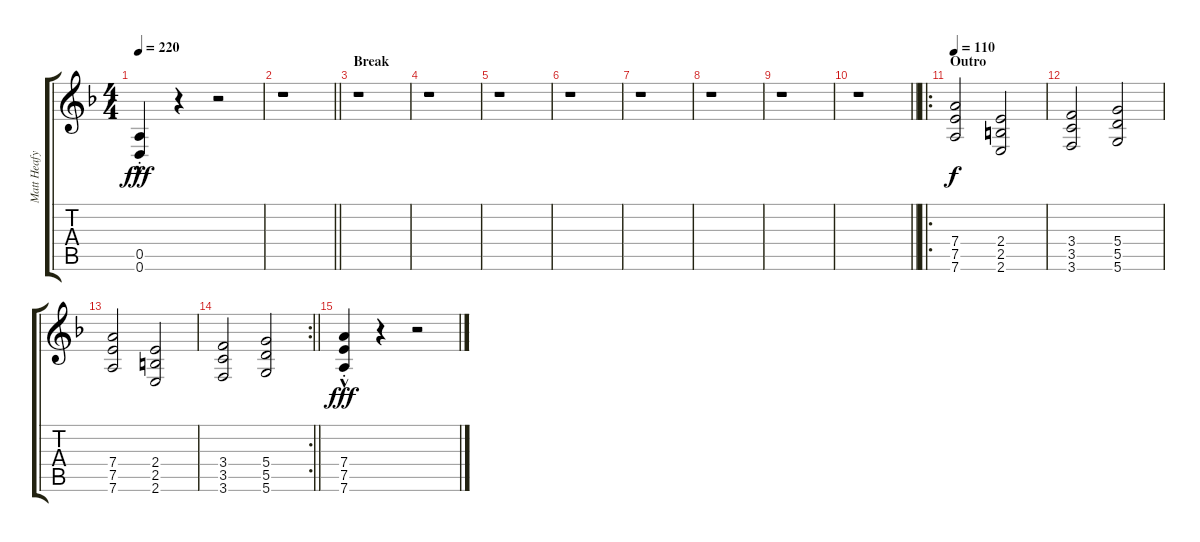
\track ("Matt Heafy" "Matt Heafy") {instrument distortionguitar}
\staff {score tabs}
\tuning (E4 B3 G3 D3 A2 D2) {hide}
\ts (4 4)
\section ("" "")
\tempo 220
\clef g2
\ks dminor
(0.5{hac st} 0.6).4{dy fff} r.4 r.2 |
\barLineRight lightlight
r.1 |
\section ("" "Break")
r.1 |
r.1 |
r.1 |
r.1 |
r.1 |
r.1 |
r.1 |
\barLineRight lightlight
r.1 |
\ro
\section ("" "Outro")
\tempo 110
(7.4 7.5 7.6).2{dy f} (2.4 2.5 2.6).2 |
(3.4 3.5 3.6).2 (5.4 5.5 5.6).2 |
(7.4 7.5 7.6).2 (2.4 2.5 2.6).2 |
\rc 2
\barLineRight lightlight
(3.4 3.5 3.6).2 (5.4 5.5 5.6).2 |
(7.4{hac st} 7.5{hac st} 7.6{hac st}).4{dy fff} r.4 r.2
